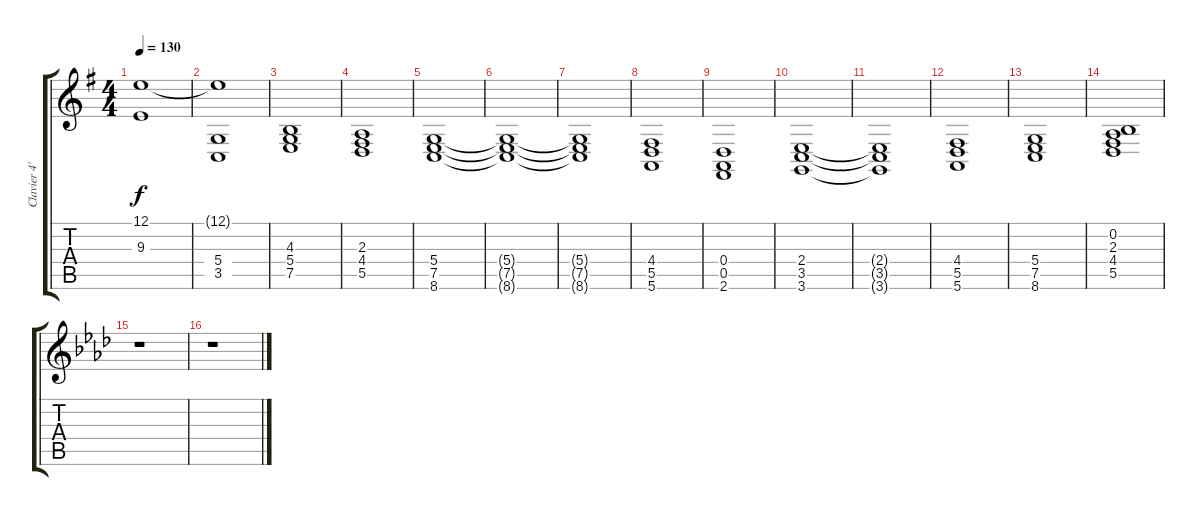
\track ("Clavier 4'" "Clavier 4'") {instrument stringensemble1}
\staff {score tabs}
\tuning (E4 B3 G3 D3 A2 E2) {hide}
\ts (4 4)
\tempo 130
\clef g2
\ks g
(12.1{t} 9.3{t}).1{dy f} |
(12.1{t} 5.4 3.5).1 |
(4.3 5.4 7.5).1 |
(2.3 4.4 5.5).1 |
(5.4 7.5 8.6).1 |
(5.4{t} 7.5{t} 8.6{t}).1 |
(5.4{t} 7.5{t} 8.6{t}).1{volume 11} |
(4.4 5.5 5.6).1{volume 12} |
(0.4 0.5 2.6).1 |
(2.4 3.5 3.6).1 |
(2.4{t} 3.5{t} 3.6{t}).1 |
(4.4 5.5 5.6).1 |
(5.4 7.5 8.6).1 |
(0.2 2.3 4.4 5.5).1 |
\ks ab
r.1 |
r.1
